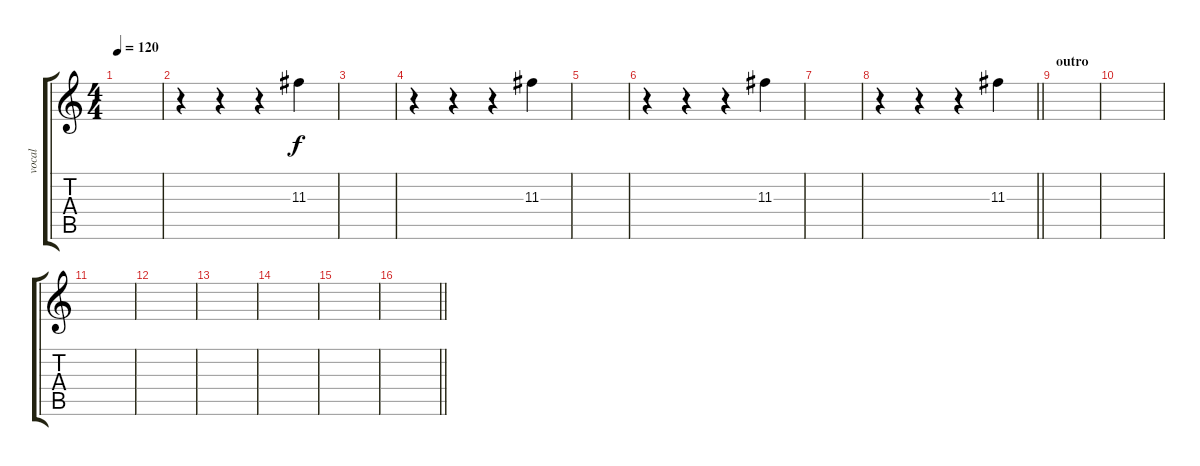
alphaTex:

\track ("vocal" "vocal") {instrument electricguitarmuted}
\staff {score tabs}
\tuning (E4 B3 G3 D3 A2 E2) {hide}
\ts (4 4)
\tempo 120
\clef g2
\ks c
|
r.4 r.4 r.4 11.3.4 |
|
r.4 r.4 r.4 11.3.4 |
|
r.4 r.4 r.4 11.3.4 |
|
\barLineRight lightlight
r.4 r.4 r.4 11.3.4 |
\section ("" "outro")
|
|
|
|
|
|
|
\barLineRight lightlight
